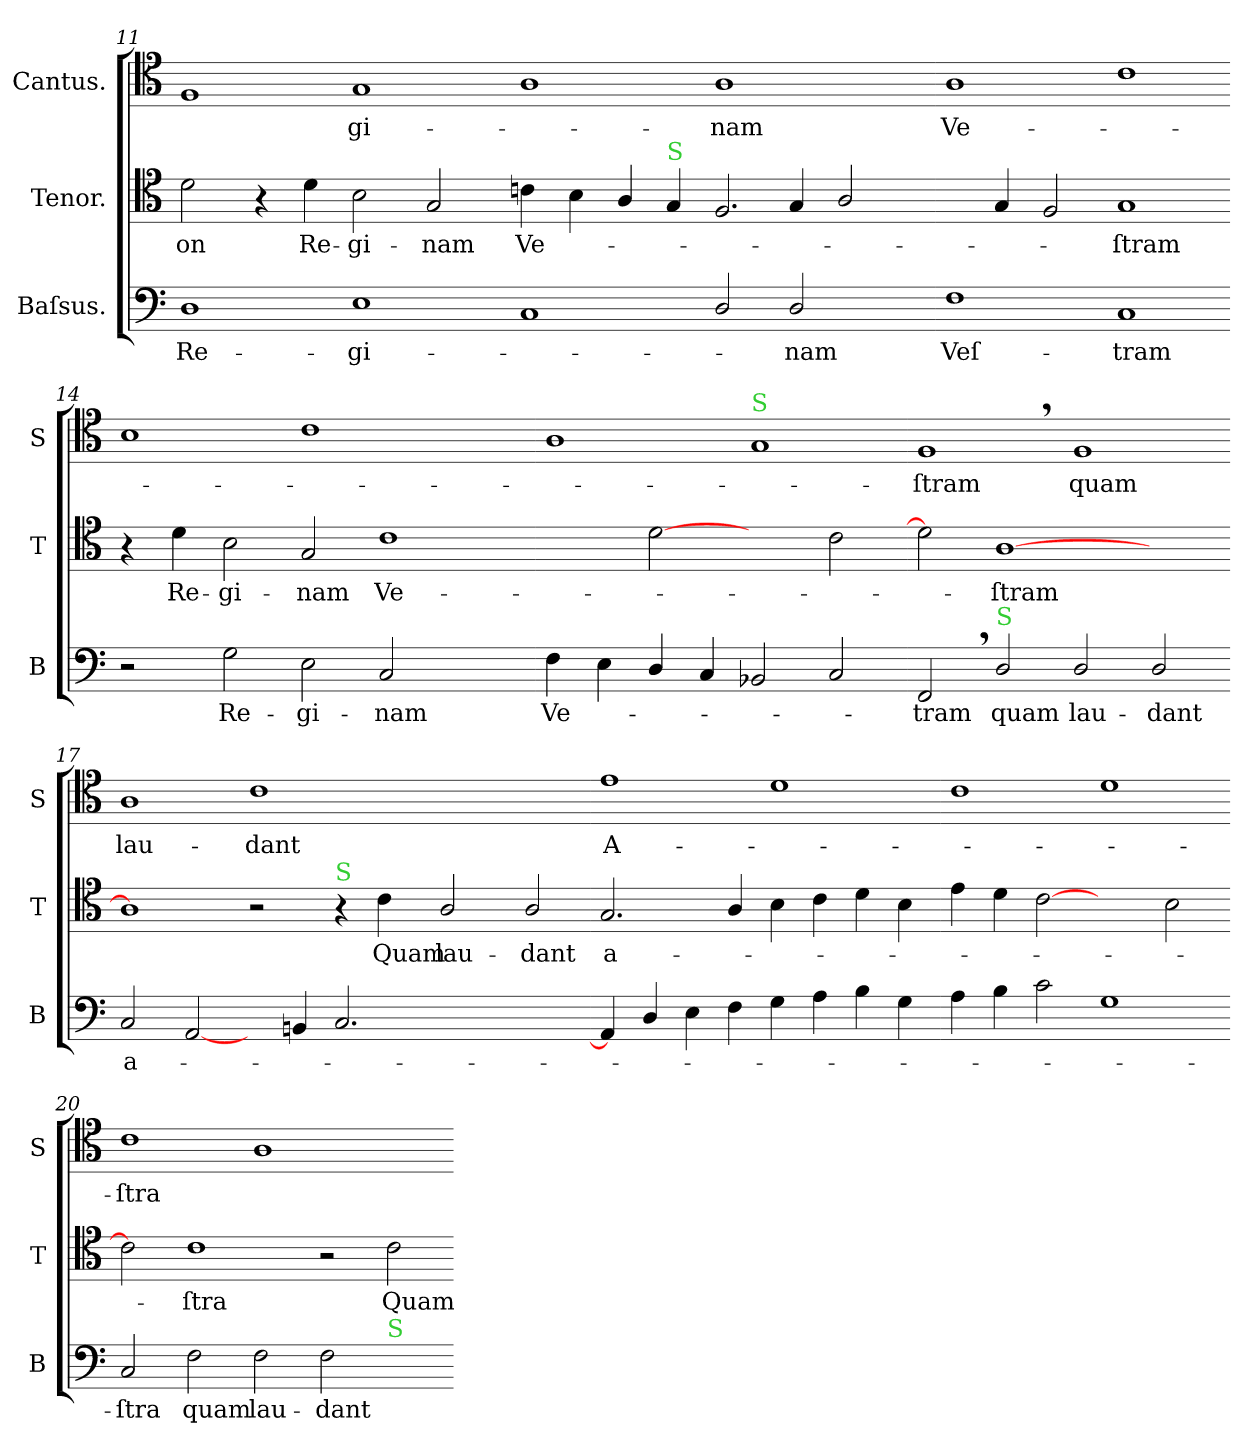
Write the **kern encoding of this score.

**kern	**text	**kern	**text	**kern	**text
*part3	*part3	*part2	*part2	*part1	*part1
*staff3	*staff3	*staff2	*staff2	*staff1	*staff1
*I"Baſsus.	*	*I"Tenor.	*	*I"Cantus.	*
*I'B	*	*I'T	*	*I'S	*
*clefF4	*	*clefC4	*	*clefC4	*
*k[]	*	*k[]	*	*k[]	*
=11	=11	=11	=11	=11	=11
1D\	Re-	2d\	-on	1F/	.
.	.	4r	.	.	.
.	.	4d\	Re-	.	.
1E\	-gi-	2B\	-gi-	1G/	-gi-
.	.	2G/	-nam	.	.
=12-	=12-	=12-	=12-	=12-	=12-
1C/	.	4cn\	Ve-	1A\	.
.	.	4B\	.	.	.
.	.	4A/	.	.	.
!	!	!LO:TX:a:color=limegreen:t=S	!	!	!
.	.	4G/	.	.	.
!	!	!LO:N:vis=2.	!	!	!
2D/	.	2F/	.	1A\	-nam
2D/	-nam	4G/	.	.	.
.	.	2A/	.	.	.
4ryy	.	.	.	4ryy	.
=13-	=13-	=13-	=13-	=13-	=13-
1F\	Veſ-	4ryy	.	1A\	Ve-
.	.	4G/	.	.	.
.	.	2F/	.	.	.
1C/	-tram	1G/	-ſtram	1c\	.
=14-	=14-	=14-	=14-	=14-	=14-
2r	.	4r	.	1B\	.
!	!	!	!LO:LY:i	!	!
.	.	4d\	Re-	.	.
!	!	!	!LO:LY:i	!	!
2G\	Re-	2B\	-gi-	.	.
!	!	!	!LO:LY:i	!	!
2E\	-gi-	2G/	-nam	1c\	.
!	!	!	!LO:LY:i	!	!
2C/	-nam	1c\	Ve-	.	.
2ryy	.	.	.	2ryy	.
=15-	=15-	=15-	=15-	=15-	=15-
4F\	Ve-	2ryy	.	1A\	.
4E\	.	.	.	.	.
4D/	.	[2d\	.	.	.
4C/	.	.	.	.	.
!	!	!	!	!LO:TX:a:color=limegreen:t=S	!
2BB-X/	.	2ryy	.	1G/	.
2C/	.	2c\	.	.	.
=16-	=16-	=16-	=16-	=16-	=16-
2FF,</	-tram	2d\]	.	1F,</	-ſtram
!LO:TX:a:color=limegreen:t=S	!	!	!	!	!
!	!	!	!LO:LY:i	!	!
2D/	quam	[1A\	-ſtram	.	.
2D/	lau-	.	.	1F/	quam
2D/	-dant	2ryy	.	.	.
=17-	=17-	=17-	=17-	=17-	=17-
2C/	a-	1A\]	.	1A\	lau-
[2AA/	.	.	.	.	.
4ryy	.	2r	.	1c\	-dant
4BBn/	.	.	.	.	.
!	!	!LO:TX:a:color=limegreen:t=S	!	!	!
2.C/	.	4r	.	.	.
.	.	4c\	Quam	.	.
.	.	2A/	lau-	1ryy	.
2.ryy	.	.	.	.	.
.	.	2A/	-dant	.	.
=18-	=18-	=18-	=18-	=18-	=18-
4AA/]	.	2.G/	a-	1e\	A-
4D/	.	.	.	.	.
4E\	.	.	.	.	.
4F\	.	4A/	.	.	.
4G\	.	4B\	.	1d\	.
4A\	.	4c\	.	.	.
4B\	.	4d\	.	.	.
4G\	.	4B\	.	.	.
=19-	=19-	=19-	=19-	=19-	=19-
4A\	.	4e\	.	1c\	.
4B\	.	4d\	.	.	.
2c\	.	[2c\	.	.	.
1G\	.	2ryy	.	1d\	.
.	.	2B\	.	.	.
=20-	=20-	=20-	=20-	=20-	=20-
2C/	-ſtra	2c\]	.	1c\	-ſtra
2F\	quam	1c\	-ſtra	.	.
2F\	lau-	.	.	1A\	.
2F\	-dant	2r	.	.	.
!LO:TX:a:color=limegreen:t=S	!	!	!	!	!
!	!	!	!LO:LY:i	!	!
2ryy	.	2c\	Quam	2ryy	.
=-	=-	=-	=-	=-	=-
*-	*-	*-	*-	*-	*-
